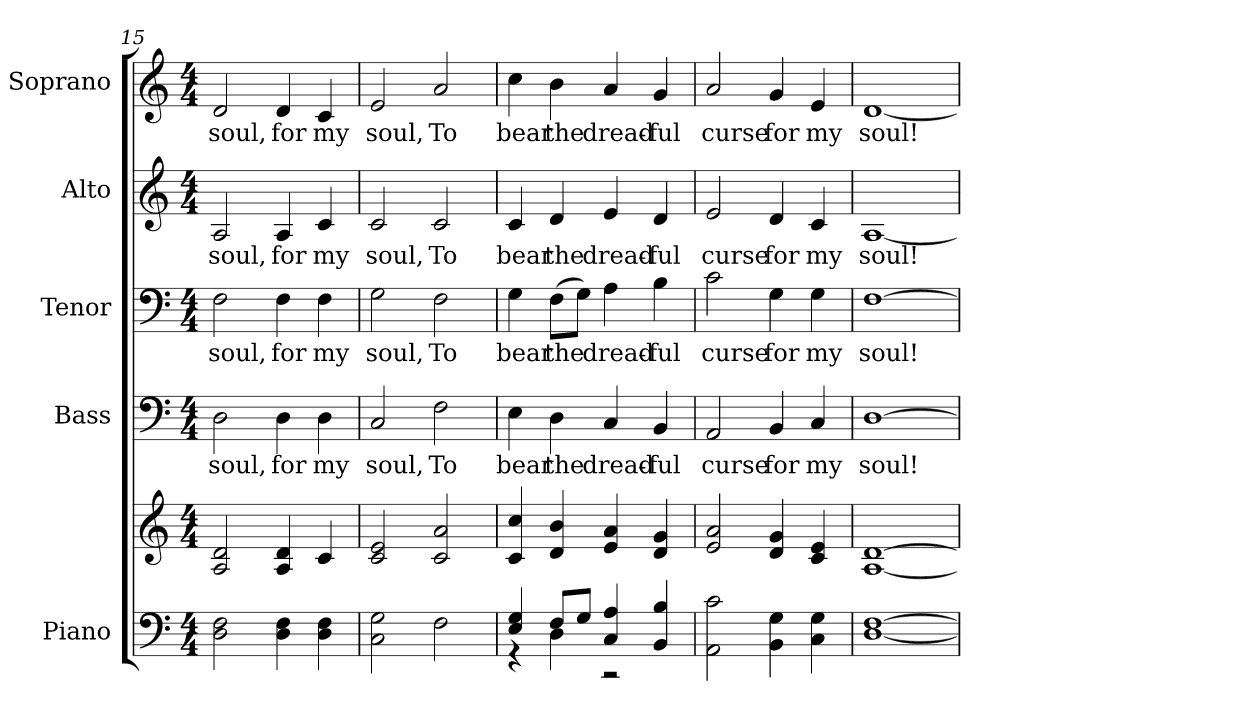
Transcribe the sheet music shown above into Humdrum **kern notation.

**kern	**kern	**kern	**text	**kern	**text	**kern	**text	**kern	**text
*part5	*part5	*part4	*part4	*part3	*part3	*part2	*part2	*part1	*part1
*staff6	*staff5	*staff4	*staff4	*staff3	*staff3	*staff2	*staff2	*staff1	*staff1
*I"Piano	*	*I"Bass	*	*I"Tenor	*	*I"Alto	*	*I"Soprano	*
*I'Pno.	*	*I'B.	*	*I'T.	*	*I'A.	*	*I'S.	*
*clefF4	*clefG2	*clefF4	*	*clefF4	*	*clefG2	*	*clefG2	*
*k[]	*k[]	*k[]	*	*k[]	*	*k[]	*	*k[]	*
*C:	*C:	*C:	*	*C:	*	*C:	*	*C:	*
*M4/4	*M4/4	*M4/4	*	*M4/4	*	*M4/4	*	*M4/4	*
=15	=15	=15	=15	=15	=15	=15	=15	=15	=15
!	!	!	!LO:LY:b:color=#000000	!	!	!	!	!	!
!	!	!	!	!	!LO:LY:b:color=#000000	!	!	!	!
!	!	!	!	!	!	!	!LO:LY:b:color=#000000	!	!
!	!	!	!	!	!	!	!	!	!LO:LY:b:color=#000000
2Di\ 2Fi	2Ai/ 2di	2Di\	soul,	2Fi\	soul,	2Ai/	soul,	2di/	soul,
!	!	!	!LO:LY:b:color=#000000	!	!	!	!	!	!
!	!	!	!	!	!LO:LY:b:color=#000000	!	!	!	!
!	!	!	!	!	!	!	!LO:LY:b:color=#000000	!	!
!	!	!	!	!	!	!	!	!	!LO:LY:b:color=#000000
4Di\ 4Fi	4Ai/ 4di	4Di\	for	4Fi\	for	4Ai/	for	4di/	for
!	!	!	!LO:LY:b:color=#000000	!	!	!	!	!	!
!	!	!	!	!	!LO:LY:b:color=#000000	!	!	!	!
!	!	!	!	!	!	!	!LO:LY:b:color=#000000	!	!
!	!	!	!	!	!	!	!	!	!LO:LY:b:color=#000000
4Di\ 4Fi	4ci/	4Di\	my	4Fi\	my	4ci/	my	4ci/	my
=16	=16	=16	=16	=16	=16	=16	=16	=16	=16
!	!	!	!LO:LY:b:color=#000000	!	!	!	!	!	!
!	!	!	!	!	!LO:LY:b:color=#000000	!	!	!	!
!	!	!	!	!	!	!	!LO:LY:b:color=#000000	!	!
!	!	!	!	!	!	!	!	!	!LO:LY:b:color=#000000
2Ci\ 2Gi	2ci/ 2ei	2Ci/	soul,	2Gi\	soul,	2ci/	soul,	2ei/	soul,
!	!	!	!LO:LY:b:color=#000000	!	!	!	!	!	!
!	!	!	!	!	!LO:LY:b:color=#000000	!	!	!	!
!	!	!	!	!	!	!	!LO:LY:b:color=#000000	!	!
!	!	!	!	!	!	!	!	!	!LO:LY:b:color=#000000
2Fi\	2ci/ 2ai	2Fi\	To	2Fi\	To	2ci/	To	2ai/	To
!!LO:PB:g=z
=17	=17	=17	=17	=17	=17	=17	=17	=17	=17
*^	*	*	*	*	*	*	*	*	*
!	!	!	!	!LO:LY:b:color=#000000	!	!	!	!	!	!
!	!	!	!	!	!	!LO:LY:b:color=#000000	!	!	!	!
!	!	!	!	!	!	!	!	!LO:LY:b:color=#000000	!	!
!	!	!	!	!	!	!	!	!	!	!LO:LY:b:color=#000000
4Ei/ 4Gi	4r	4ci/ 4cci	4Ei\	bear	4Gi\	bear	4ci/	bear	4cci\	bear
!	!	!	!	!LO:LY:b:color=#000000	!	!	!	!	!	!
!	!	!	!	!	!	!LO:LY:b:color=#000000	!	!	!	!
!	!	!	!	!	!	!	!	!LO:LY:b:color=#000000	!	!
!	!	!	!	!	!	!	!	!	!	!LO:LY:b:color=#000000
8Fi/L	4Di\	4di/ 4bi	4Di\	the	(8Fi\L	the	4di/	the	4bi\	the
8Gi/J	.	.	.	.	8Gi\J)	.	.	.	.	.
!	!	!	!	!LO:LY:b:color=#000000	!	!	!	!	!	!
!	!	!	!	!	!	!LO:LY:b:color=#000000	!	!	!	!
!	!	!	!	!	!	!	!	!LO:LY:b:color=#000000	!	!
!	!	!	!	!	!	!	!	!	!	!LO:LY:b:color=#000000
4Ci/ 4Ai	2r	4ei/ 4ai	4Ci/	dread-	4Ai\	dread-	4ei/	dread-	4ai/	dread-
!	!	!	!	!LO:LY:b:color=#000000	!	!	!	!	!	!
!	!	!	!	!	!	!LO:LY:b:color=#000000	!	!	!	!
!	!	!	!	!	!	!	!	!LO:LY:b:color=#000000	!	!
!	!	!	!	!	!	!	!	!	!	!LO:LY:b:color=#000000
4BBi/ 4Bi	.	4di/ 4gi	4BBi/	-ful	4Bi\	-ful	4di/	-ful	4gi/	-ful
*v	*v	*	*	*	*	*	*	*	*	*
=18	=18	=18	=18	=18	=18	=18	=18	=18	=18
!	!	!	!LO:LY:b:color=#000000	!	!	!	!	!	!
!	!	!	!	!	!LO:LY:b:color=#000000	!	!	!	!
!	!	!	!	!	!	!	!LO:LY:b:color=#000000	!	!
!	!	!	!	!	!	!	!	!	!LO:LY:b:color=#000000
2AAi\ 2ci	2ei/ 2ai	2AAi/	curse	2ci\	curse	2ei/	curse	2ai/	curse
!	!	!	!LO:LY:b:color=#000000	!	!	!	!	!	!
!	!	!	!	!	!LO:LY:b:color=#000000	!	!	!	!
!	!	!	!	!	!	!	!LO:LY:b:color=#000000	!	!
!	!	!	!	!	!	!	!	!	!LO:LY:b:color=#000000
4BBi\ 4Gi	4di/ 4gi	4BBi/	for	4Gi\	for	4di/	for	4gi/	for
!	!	!	!LO:LY:b:color=#000000	!	!	!	!	!	!
!	!	!	!	!	!LO:LY:b:color=#000000	!	!	!	!
!	!	!	!	!	!	!	!LO:LY:b:color=#000000	!	!
!	!	!	!	!	!	!	!	!	!LO:LY:b:color=#000000
4Ci\ 4Gi	4ci/ 4ei	4Ci/	my	4Gi\	my	4ci/	my	4ei/	my
=19	=19	=19	=19	=19	=19	=19	=19	=19	=19
!	!	!	!LO:LY:b:color=#000000	!	!	!	!	!	!
!	!	!	!	!	!LO:LY:b:color=#000000	!	!	!	!
!	!	!	!	!	!	!	!LO:LY:b:color=#000000	!	!
!	!	!	!	!	!	!	!	!	!LO:LY:b:color=#000000
[<1Di [>1Fi	[<1Ai [>1di	[>1Di	soul!	[>1Fi	soul!	[<1Ai	soul!	[<1di	soul!
=	=	=	=	=	=	=	=	=	=
*-	*-	*-	*-	*-	*-	*-	*-	*-	*-
